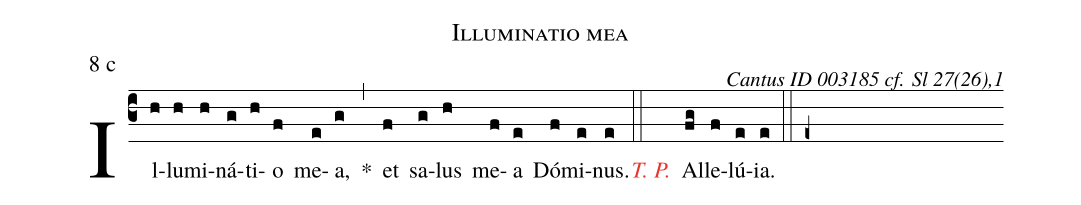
name: Illuminatio mea;
mode: 8;
mode-differentia: c;
commentary: Cantus ID 003185 cf. Sl 27(26),1;
%%
(c3)

Il(h)lu(h)mi(h)ná(g)ti(h)o(f) me(e)a,(g) *(,) et(f) sa(g)lus(h) me(f)a(e) Dó(f)mi(e)nus.(e)

(::)

<nlba><c><i>T. P.</i></c>() Al</nlba>(fg)le(f)lú(e)ia.(e)

(::)

(e+)
